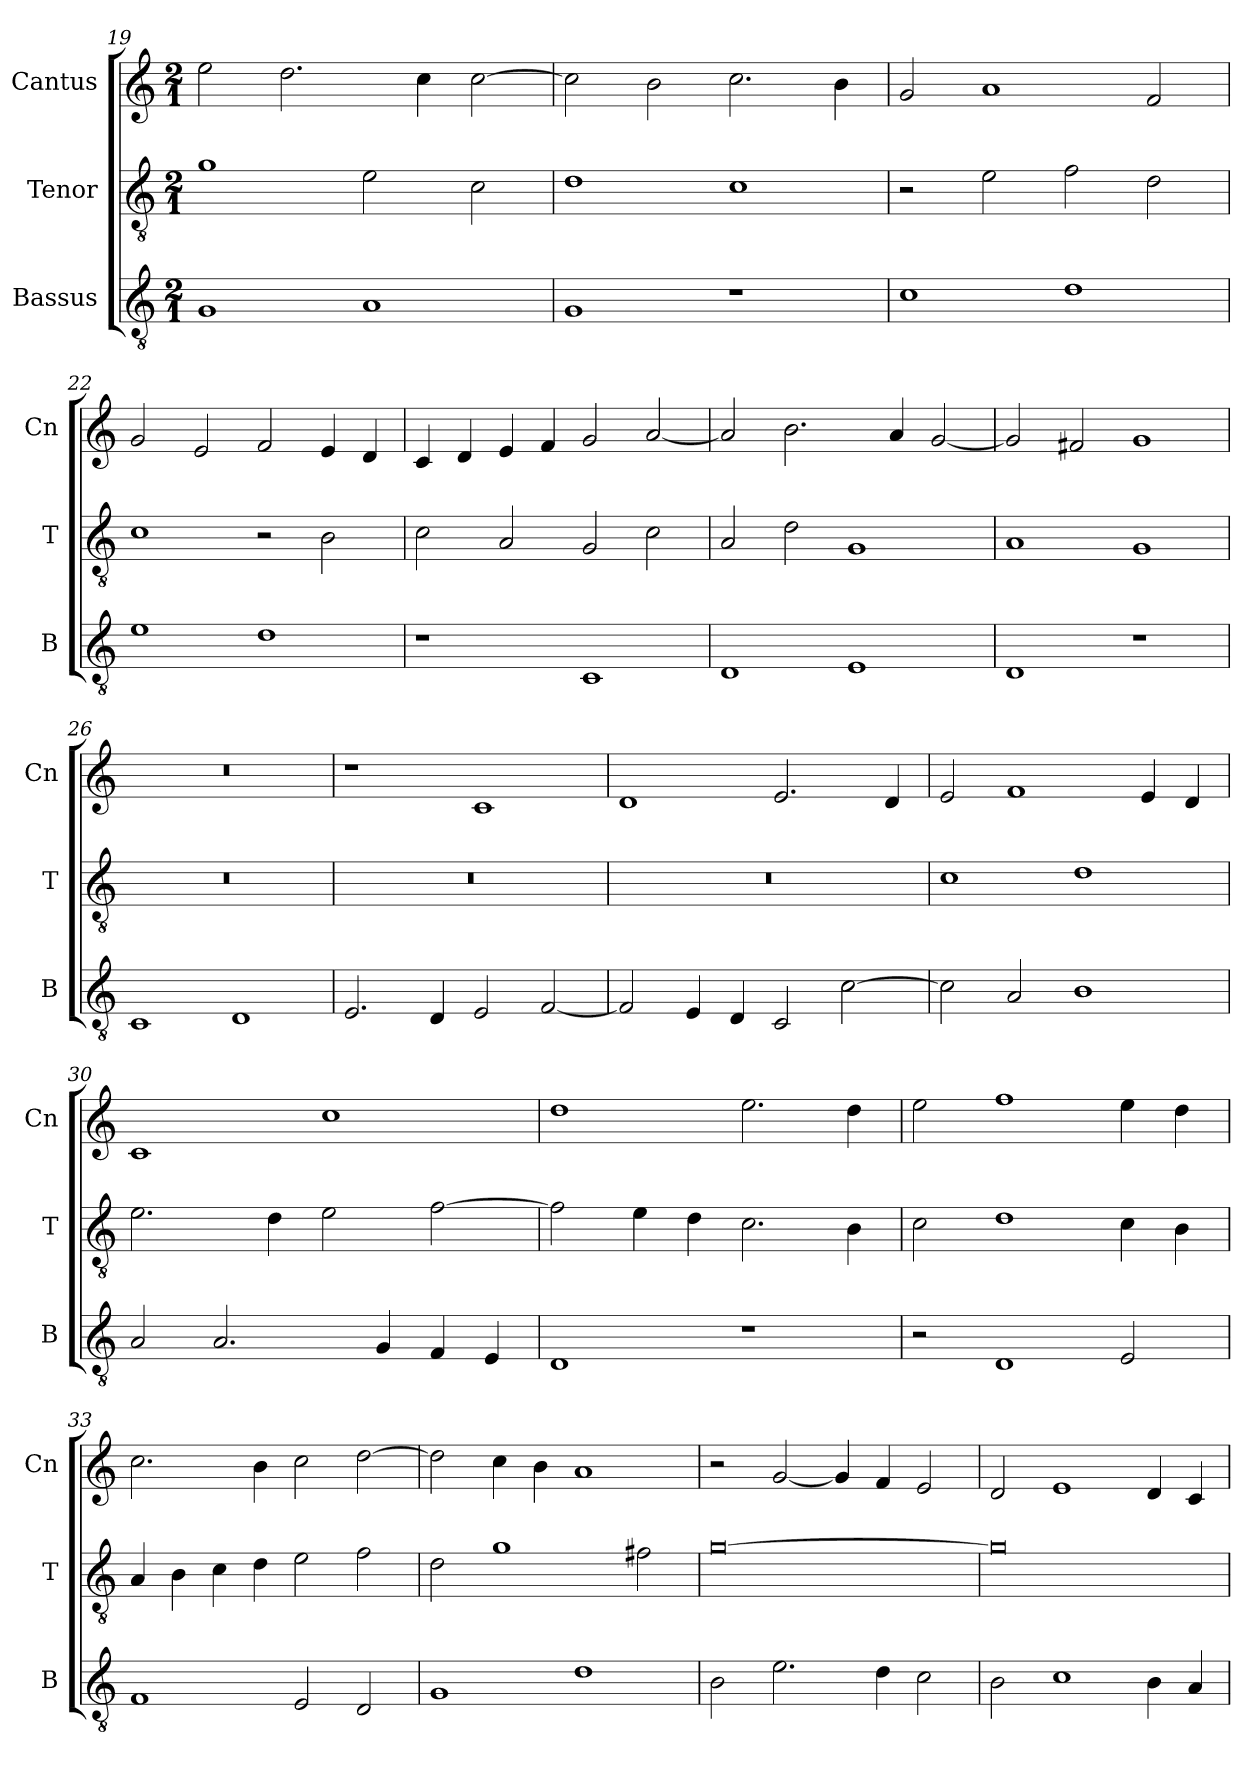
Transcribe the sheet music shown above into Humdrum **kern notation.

**kern	**kern	**kern
*part3	*part2	*part1
*staff3	*staff2	*staff1
*I"Bassus	*I"Tenor	*I"Cantus
*I'B	*I'T	*I'Cn
*clefGv2	*clefGv2	*clefG2
*k[]	*k[]	*k[]
*M2/1	*M2/1	*M2/1
=19	=19	=19
1G	1g	2ee\
.	.	2.dd\
1A	2e\	.
.	.	4cc\
.	2c\	[2cc\
=20	=20	=20
1G	1d	2cc\]
.	.	2b\
1r	1c	2.cc\
.	.	4b\
=21	=21	=21
1c	2r	2g/
.	2e\	1a
1d	2f\	.
.	2d\	2f/
=22	=22	=22
1e	1c	2g/
.	.	2e/
1d	2r	2f/
.	2B\	4e/
.	.	4d/
=23	=23	=23
1r	2c\	4c/
.	.	4d/
.	2A/	4e/
.	.	4f/
1C	2G/	2g/
.	2c\	[2a/
=24	=24	=24
1D	2A/	2a/]
.	2d\	2.b\
1E	1G	.
.	.	4a/
.	.	[2g/
=25	=25	=25
1D	1A	2g/]
.	.	2f#X/
1r	1G	1g
=26	=26	=26
1C	0r	0r
1D	.	.
=27	=27	=27
2.E/	0r	1r
4D/	.	.
2E/	.	1c
[2F/	.	.
=28	=28	=28
2F/]	0r	1d
4E/	.	.
4D/	.	.
2C/	.	2.e/
[2c\	.	.
.	.	4d/
=29	=29	=29
2c\]	1c	2e/
2A/	.	1f
1B	1d	.
.	.	4e/
.	.	4d/
=30	=30	=30
2A/	2.e\	1c
2.A/	.	.
.	4d\	.
.	2e\	1cc
4G/	.	.
4F/	[2f\	.
4E/	.	.
=31	=31	=31
1D	2f\]	1dd
.	4e\	.
.	4d\	.
1r	2.c\	2.ee\
.	4B\	4dd\
=32	=32	=32
2r	2c\	2ee\
1D	1d	1ff
2E/	4c\	4ee\
.	4B\	4dd\
=33	=33	=33
1F	4A/	2.cc\
.	4B\	.
.	4c\	.
.	4d\	4b\
2E/	2e\	2cc\
2D/	2f\	[2dd\
=34	=34	=34
1G	2d\	2dd\]
.	1g	4cc\
.	.	4b\
1d	.	1a
.	2f#X\	.
=35	=35	=35
2B\	[0g	2r
2.e\	.	[2g/
.	.	4g/]
4d\	.	4f/
2c\	.	2e/
=36	=36	=36
2B\	0g]	2d/
1c	.	1e
4B\	.	4d/
4A/	.	4c/
=	=	=
*-	*-	*-
